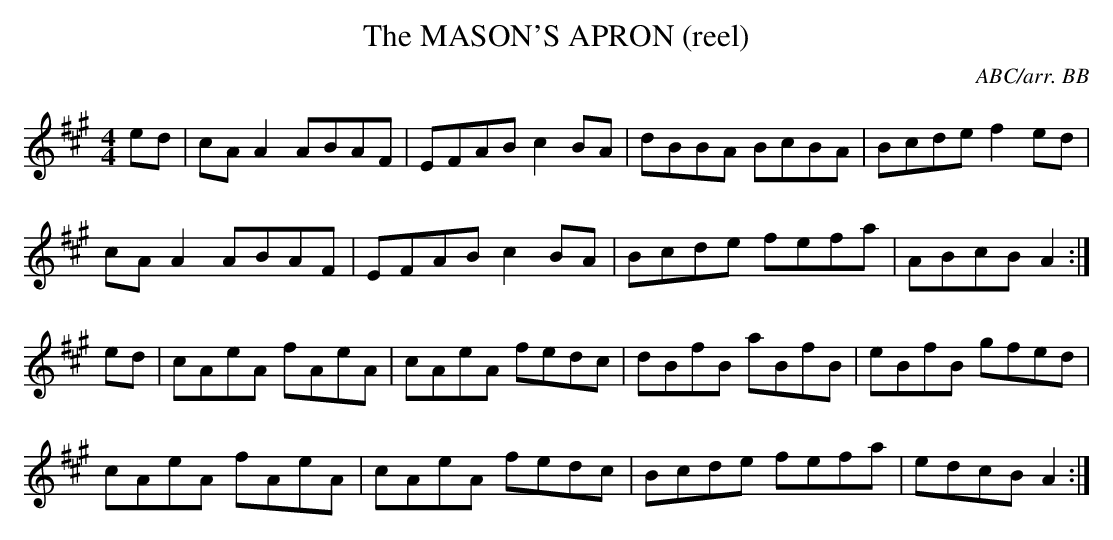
X:1
T:MASON'S APRON (reel), The
C:ABC/arr. BB
L:1/8
M:4/4
K:A % source key = D
ed|cAA2 ABAF|EFAB c2BA|dBBA BcBA|Bcde f2ed|
cAA2 ABAF|EFAB c2BA|Bcde fefa|ABcB A2:|
ed|cAeA fAeA|cAeA fedc|dBfB aBfB|eBfB gfed|
cAeA fAeA|cAeA fedc|Bcde fefa|edcB A2:|
